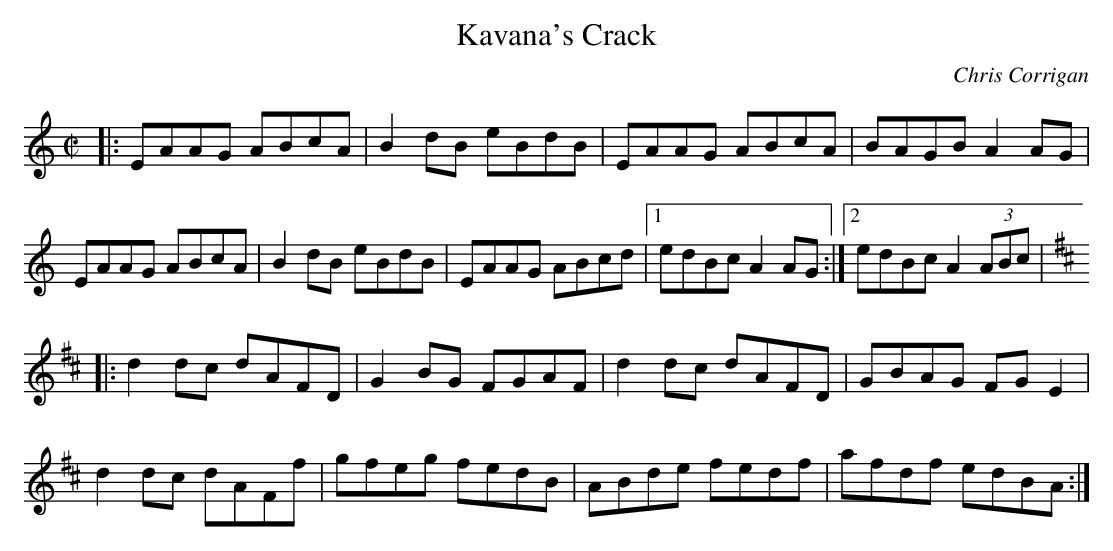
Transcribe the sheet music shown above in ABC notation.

X:1
T:Kavana's Crack
C:Chris Corrigan
M:C|
K:Aminor
|:EAAG ABcA|B2dB eBdB|EAAG ABcA|BAGB A2AG|
EAAG ABcA|B2dB eBdB|EAAG ABcd |1 edBc A2AG:|2 edBc A2(3ABc |
K:D
|: d2dc dAFD|G2BG FGAF|d2dc dAFD|GBAG FGE2|
d2dc dAFf|gfeg fedB|ABde fedf|afdf edBA:|
